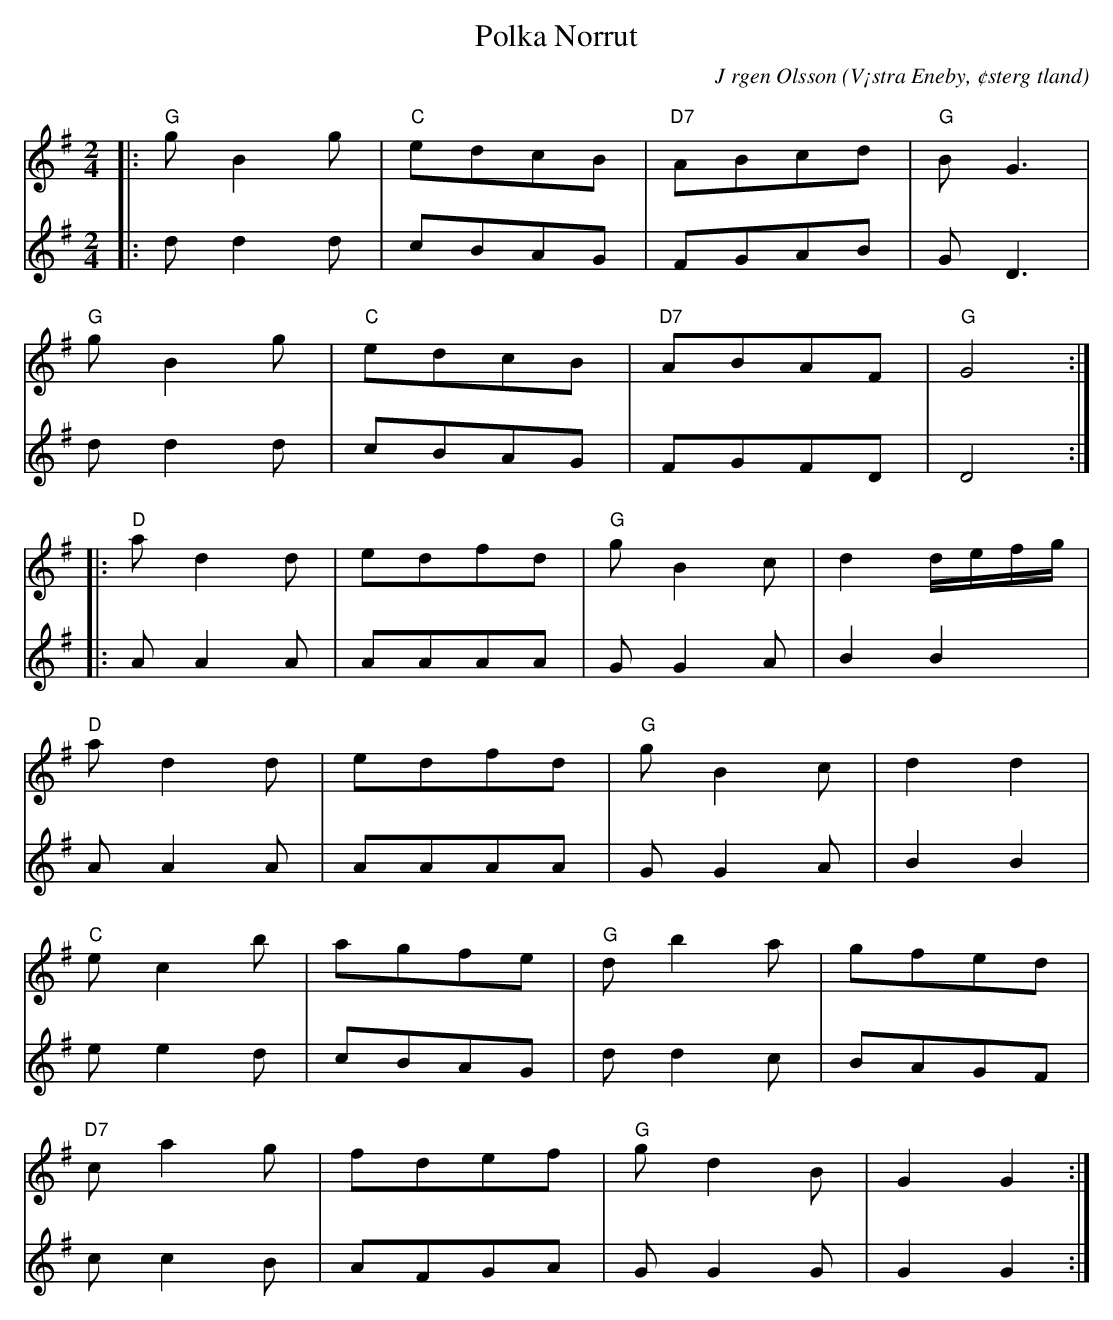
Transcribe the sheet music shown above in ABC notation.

X:1
T:Polka Norrut
C:J rgen Olsson
O:V¡stra Eneby, ¢sterg tland
Q:115
M:2/4
L:1/8
K:G
V:1
|:"G" gB2g|"C" edcB|"D7" ABcd|"G" B G3|
  "G" gB2g|"C" edcB|"D7" ABAF|"G" G4 :|
|:"D" ad2d|edfd   |"G" gB2c |d2d/2e/2f/2g/2|
"D" ad2d|edfd   |"G" gB2c |d2d2   |
"C" ec2b |agfe   |"G" db2a |gfed   |
"D7" ca2g |fdef   |"G" gd2B |G2G2   :|]
V:2
|:dd2d|cBAG|FGAB|G D3|
  dd2d|cBAG|FGFD|D4 :|
|:AA2A|AAAA   | GG2A |B2 B2|
AA2A|AAAA   | GG2A |B2B2   |
ee2d |cBAG   | dd2c |BAGF   |
 cc2B |AFGA   | GG2G |G2G2   :|]
